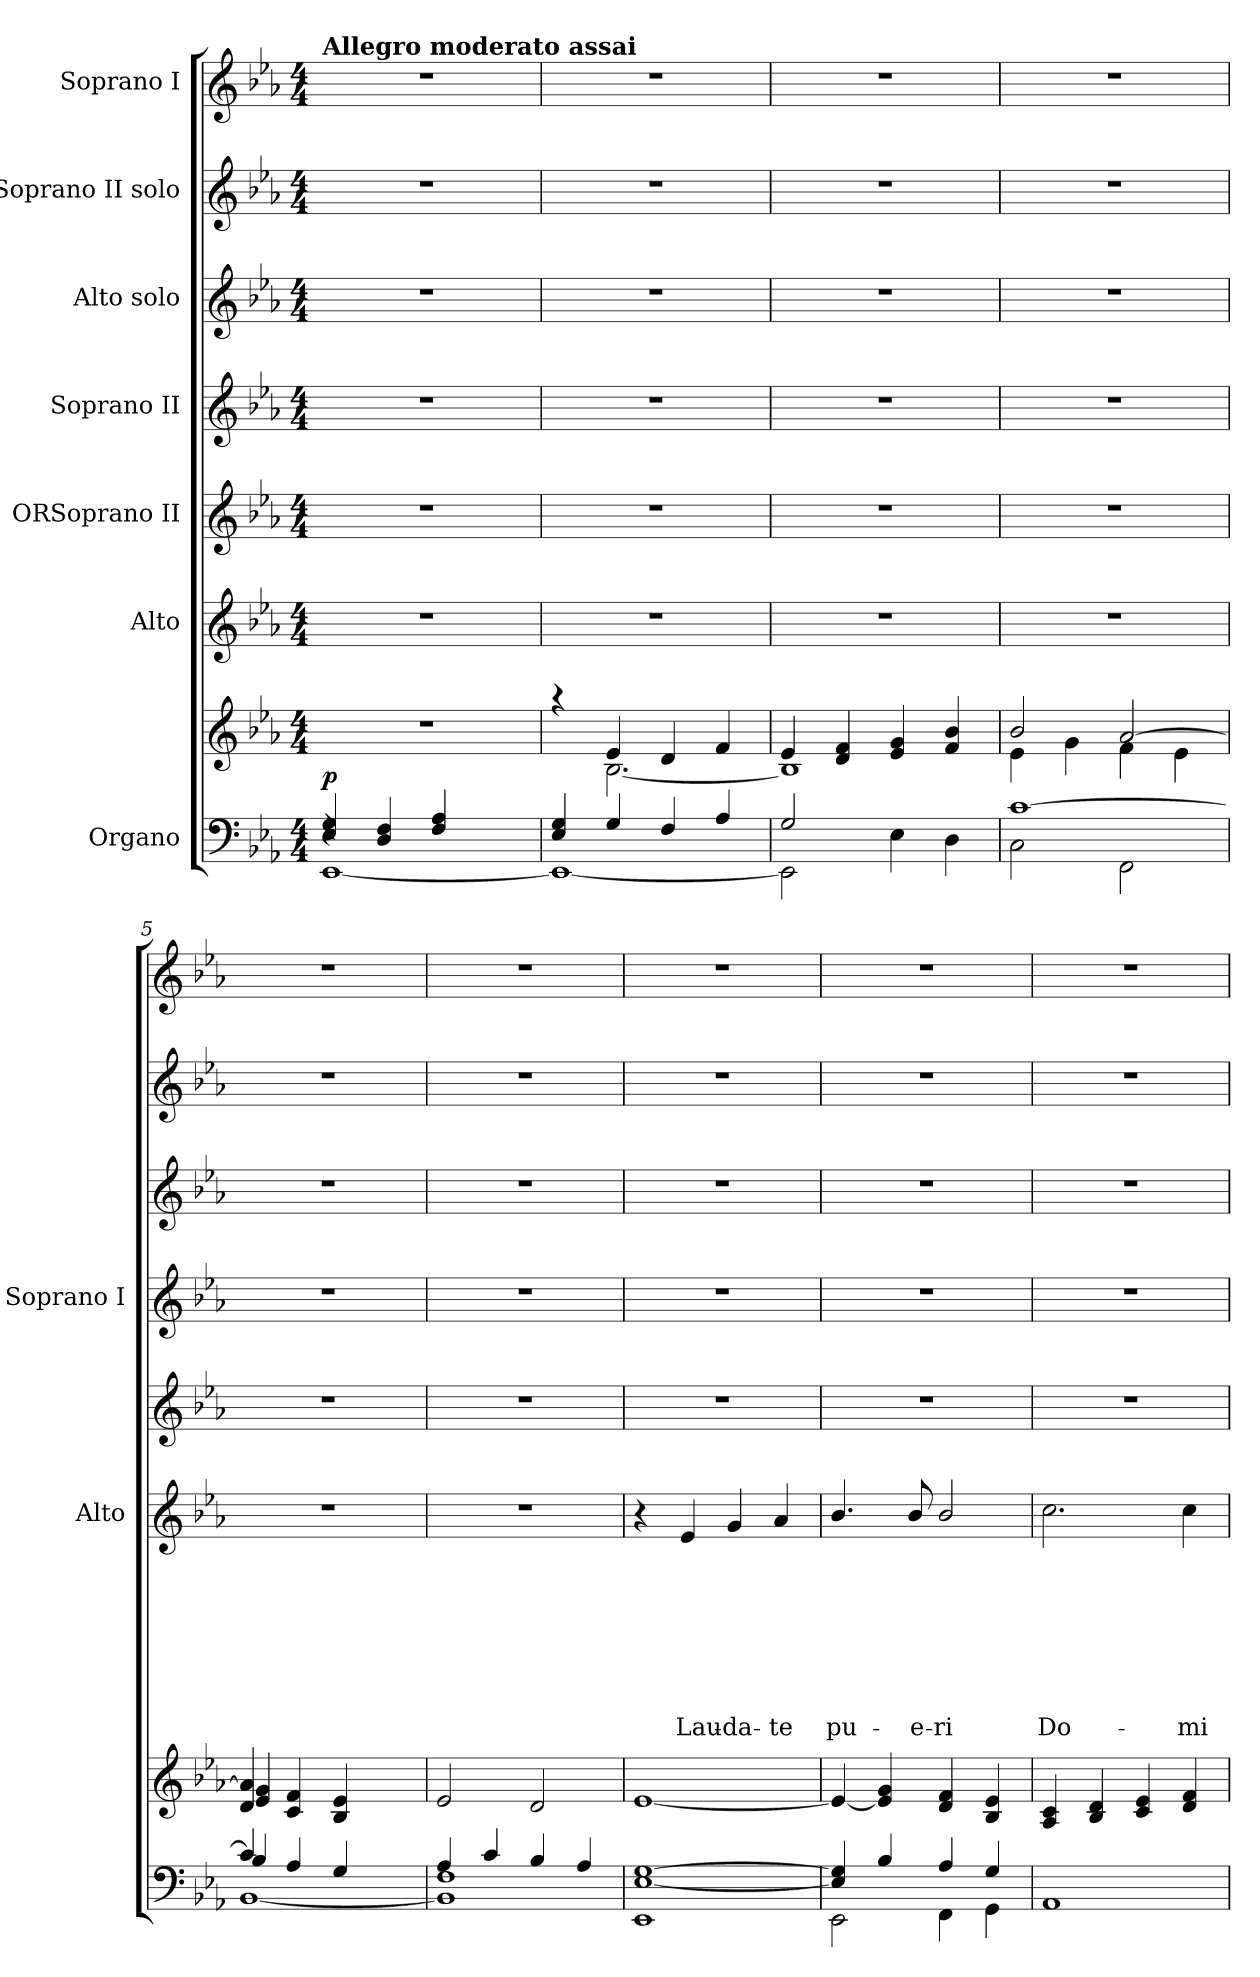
**kern	**kern	**dynam	**kern	**text	**text	**text	**text	**text	**text	**text	**text	**kern	**kern	**kern	**kern	**kern
*part7	*part7	*part7	*part6	*part6	*part6	*part6	*part6	*part6	*part6	*part6	*part6	*part5	*part4	*part3	*part2	*part1
*staff8	*staff7	*staff7/8	*staff6	*staff6	*staff6	*staff6	*staff6	*staff6	*staff6	*staff6	*staff6	*staff5	*staff4	*staff3	*staff2	*staff1
*I"Organo	*	*	*I"Alto	*	*	*	*	*	*	*	*	*I"ORSoprano II	*I"Soprano II	*I"Alto solo	*I"Soprano II solo	*I"Soprano I
*	*	*	*I'Alto	*	*	*	*	*	*	*	*	*	*I'Soprano I	*	*	*
*clefF4	*clefG2	*	*clefG2	*	*	*	*	*	*	*	*	*clefG2	*clefG2	*clefG2	*clefG2	*clefG2
*k[b-e-a-]	*k[b-e-a-]	*	*k[b-e-a-]	*	*	*	*	*	*	*	*	*k[b-e-a-]	*k[b-e-a-]	*k[b-e-a-]	*k[b-e-a-]	*k[b-e-a-]
*E-:	*E-:	*	*E-:	*	*	*	*	*	*	*	*	*E-:	*E-:	*E-:	*E-:	*E-:
*M4/4	*M4/4	*	*M4/4	*	*	*	*	*	*	*	*	*M4/4	*M4/4	*M4/4	*M4/4	*M4/4
=1	=1	=1	=1	=1	=1	=1	=1	=1	=1	=1	=1	=1	=1	=1	=1	=1
*^	*	*	*	*	*	*	*	*	*	*	*	*	*	*	*	*
*	*^	*	*	*	*	*	*	*	*	*	*	*	*	*	*	*	*
!	!	!	!	!	!	!	!	!	!	!	!	!	!	!	!	!	!	!LO:TX:a:B:t=Allegro moderato assai
!	!	!	!	!LO:DY:a=2	!	!	!	!	!	!	!	!	!	!	!	!	!	!
4E-/ 4G/	[<1EE-	4rF	1r	p	1r	.	.	.	.	.	.	.	.	1r	1r	1r	1r	1r
4D/ 4F/	.	2.ryy	.	.	.	.	.	.	.	.	.	.	.	.	.	.	.	.
4F/ 4A-/	.	.	.	.	.	.	.	.	.	.	.	.	.	.	.	.	.	.
4ryy	.	.	.	.	.	.	.	.	.	.	.	.	.	.	.	.	.	.
*	*v	*v	*	*	*	*	*	*	*	*	*	*	*	*	*	*	*	*
=2	=2	=2	=2	=2	=2	=2	=2	=2	=2	=2	=2	=2	=2	=2	=2	=2	=2
*	*	*^	*	*	*	*	*	*	*	*	*	*	*	*	*	*	*
4E-/ 4G/	1EE-_	4raa	4ryy	.	1r	.	.	.	.	.	.	.	.	1r	1r	1r	1r	1r
4G/	.	4e-/	[<2.B-\	.	.	.	.	.	.	.	.	.	.	.	.	.	.	.
4F/	.	4d/	.	.	.	.	.	.	.	.	.	.	.	.	.	.	.	.
4A-/	.	4f/	.	.	.	.	.	.	.	.	.	.	.	.	.	.	.	.
=3	=3	=3	=3	=3	=3	=3	=3	=3	=3	=3	=3	=3	=3	=3	=3	=3	=3	=3
2G/	2EE-\]	4e-/	1B-]	.	1r	.	.	.	.	.	.	.	.	1r	1r	1r	1r	1r
.	.	4d/ 4f/	.	.	.	.	.	.	.	.	.	.	.	.	.	.	.	.
2ryy	4E-\	4e-/ 4g/	.	.	.	.	.	.	.	.	.	.	.	.	.	.	.	.
.	4D\	4f/ 4b-/	.	.	.	.	.	.	.	.	.	.	.	.	.	.	.	.
=4	=4	=4	=4	=4	=4	=4	=4	=4	=4	=4	=4	=4	=4	=4	=4	=4	=4	=4
[>1c	2C\	2b-/	4e-\	.	1r	.	.	.	.	.	.	.	.	1r	1r	1r	1r	1r
.	.	.	4g\	.	.	.	.	.	.	.	.	.	.	.	.	.	.	.
.	2FF\	[>2a-/	4f\	.	.	.	.	.	.	.	.	.	.	.	.	.	.	.
.	.	.	4e-\	.	.	.	.	.	.	.	.	.	.	.	.	.	.	.
=5	=5	=5	=5	=5	=5	=5	=5	=5	=5	=5	=5	=5	=5	=5	=5	=5	=5	=5
*	*^	*	*	*	*	*	*	*	*	*	*	*	*	*	*	*	*	*
4c/]	[<1BB-	4B-/	4d/ 4a-/]	4e-/ 4g/	.	1r	.	.	.	.	.	.	.	.	1r	1r	1r	1r	1r
4A-/	.	2.ryy	4c/ 4f/	4ryy	.	.	.	.	.	.	.	.	.	.	.	.	.	.	.
4G/	.	.	4B-/ 4e-/	2ryy	.	.	.	.	.	.	.	.	.	.	.	.	.	.	.
4ryy	.	.	4ryy	.	.	.	.	.	.	.	.	.	.	.	.	.	.	.	.
*	*v	*v	*	*	*	*	*	*	*	*	*	*	*	*	*	*	*	*	*
*	*	*v	*v	*	*	*	*	*	*	*	*	*	*	*	*	*	*	*
=6	=6	=6	=6	=6	=6	=6	=6	=6	=6	=6	=6	=6	=6	=6	=6	=6	=6
4A-/	1BB-] 1F	2e-/	.	1r	.	.	.	.	.	.	.	.	1r	1r	1r	1r	1r
4c/	.	.	.	.	.	.	.	.	.	.	.	.	.	.	.	.	.
4B-/	.	2d/	.	.	.	.	.	.	.	.	.	.	.	.	.	.	.
4A-/	.	.	.	.	.	.	.	.	.	.	.	.	.	.	.	.	.
*v	*v	*	*	*	*	*	*	*	*	*	*	*	*	*	*	*	*
=7	=7	=7	=7	=7	=7	=7	=7	=7	=7	=7	=7	=7	=7	=7	=7	=7
1EE- [<1E- [<1G	[<1e-	.	4r	.	.	.	.	.	.	.	.	1r	1r	1r	1r	1r
!	!	!	!	!	!	!	!	!	!	!	!LO:LY:b	!	!	!	!	!
.	.	.	4e-/	.	.	.	.	.	.	.	Lau-	.	.	.	.	.
!	!	!	!	!	!	!	!	!	!	!	!LO:LY:b	!	!	!	!	!
.	.	.	4g/	.	.	.	.	.	.	.	-da-	.	.	.	.	.
!	!	!	!	!	!	!	!	!	!	!	!LO:LY:b:rj	!	!	!	!	!
.	.	.	4a-/	.	.	.	.	.	.	.	-te	.	.	.	.	.
!!LO:LB:g=z
=8	=8	=8	=8	=8	=8	=8	=8	=8	=8	=8	=8	=8	=8	=8	=8	=8
*^	*	*	*	*	*	*	*	*	*	*	*	*	*	*	*	*
!	!	!	!	!	!	!	!	!	!	!	!	!LO:LY:b	!	!	!	!	!
4E-/] 4G/]	2EE-\	4e-/_	.	4.b-/	.	.	.	.	.	.	.	pu-	1r	1r	1r	1r	1r
4B-/	.	4e-/] 4g/	.	.	.	.	.	.	.	.	.	.	.	.	.	.	.
!	!	!	!	!	!	!	!	!	!	!	!	!LO:LY:b	!	!	!	!	!
.	.	.	.	8b-/	.	.	.	.	.	.	.	-e-	.	.	.	.	.
!	!	!	!	!	!	!	!	!	!	!	!	!LO:LY:b:rj	!	!	!	!	!
4A-/	4FF\	4d/ 4f/	.	2b-/	.	.	.	.	.	.	.	-ri	.	.	.	.	.
4G/	4GG\	4B-/ 4e-/	.	.	.	.	.	.	.	.	.	.	.	.	.	.	.
=9	=9	=9	=9	=9	=9	=9	=9	=9	=9	=9	=9	=9	=9	=9	=9	=9	=9
!	!	!	!	!	!	!	!	!	!	!	!	!LO:LY:b	!	!	!	!	!
*v	*v	*	*	*	*	*	*	*	*	*	*	*	*	*	*	*	*
1AA-	4A-/ 4c/	.	2.cc\	.	.	.	.	.	.	.	Do-	1r	1r	1r	1r	1r
.	4B-/ 4d/	.	.	.	.	.	.	.	.	.	.	.	.	.	.	.
.	4c/ 4e-/	.	.	.	.	.	.	.	.	.	.	.	.	.	.	.
!	!	!	!	!	!	!	!	!	!	!	!LO:LY:b	!	!	!	!	!
.	4d/ 4f/	.	4cc\	.	.	.	.	.	.	.	-mi-	.	.	.	.	.
=	=	=	=	=	=	=	=	=	=	=	=	=	=	=	=	=
*-	*-	*-	*-	*-	*-	*-	*-	*-	*-	*-	*-	*-	*-	*-	*-	*-
